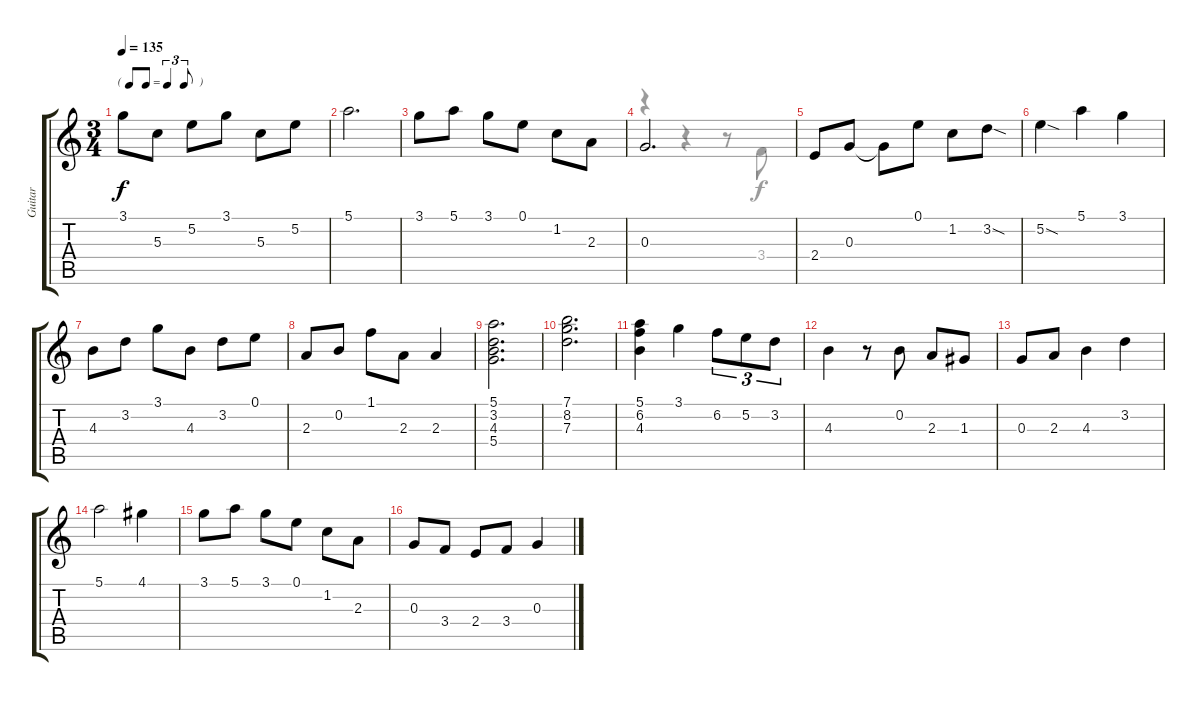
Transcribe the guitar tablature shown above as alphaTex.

\track ("Guitar" "Guitar") {instrument acousticguitarsteel}
\staff {score tabs}
\tuning (E4 B3 G3 D3 A2 E2) {hide}
\voice
\ts (3 4)
\tf triplet8th
\tempo 135
\clef g2
\ks c
3.1.8{dy f instrument acousticguitarsteel} 5.3.8 5.2.8 3.1.8 5.3.8 5.2.8 |
5.1.2{d} |
3.1.8 5.1.8 3.1.8 0.1.8 1.2.8 2.3.8 |
0.3.2{d} |
2.4.8 0.3.8 0.3{t}.8 0.1.8 1.2.8 3.2{sod}.8 |
5.2{sod}.4 5.1.4 3.1.4 |
4.3.8 3.2.8 3.1.8 4.3.8 3.2.8 0.1.8 |
2.3.8 0.2.8 1.1.8 2.3.8 2.3.4 |
(5.1 3.2 4.3 5.4).2{d} |
(7.1 8.2 7.3).2{d} |
(5.1 6.2 4.3).4 3.1.4 6.2.8{tu (3 2)} 5.2.8{tu (3 2)} 3.2.8{tu (3 2)} |
4.3.4 r.8 0.2.8 2.3.8 1.3.8 |
0.3.8 2.3.8 4.3.4 3.2.4 |
5.1.2 4.1.4 |
3.1.8 5.1.8 3.1.8 0.1.8 1.2.8 2.3.8 |
0.3.8 3.4.8 2.4.8 3.4.8 0.3.4
\voice
\clef g2
\ottava regular
\simile none
\ks c
|
|
|
r.4 r.4 r.8 3.4.8 |
|
|
|
|
|
|
|
|
|
|
|
